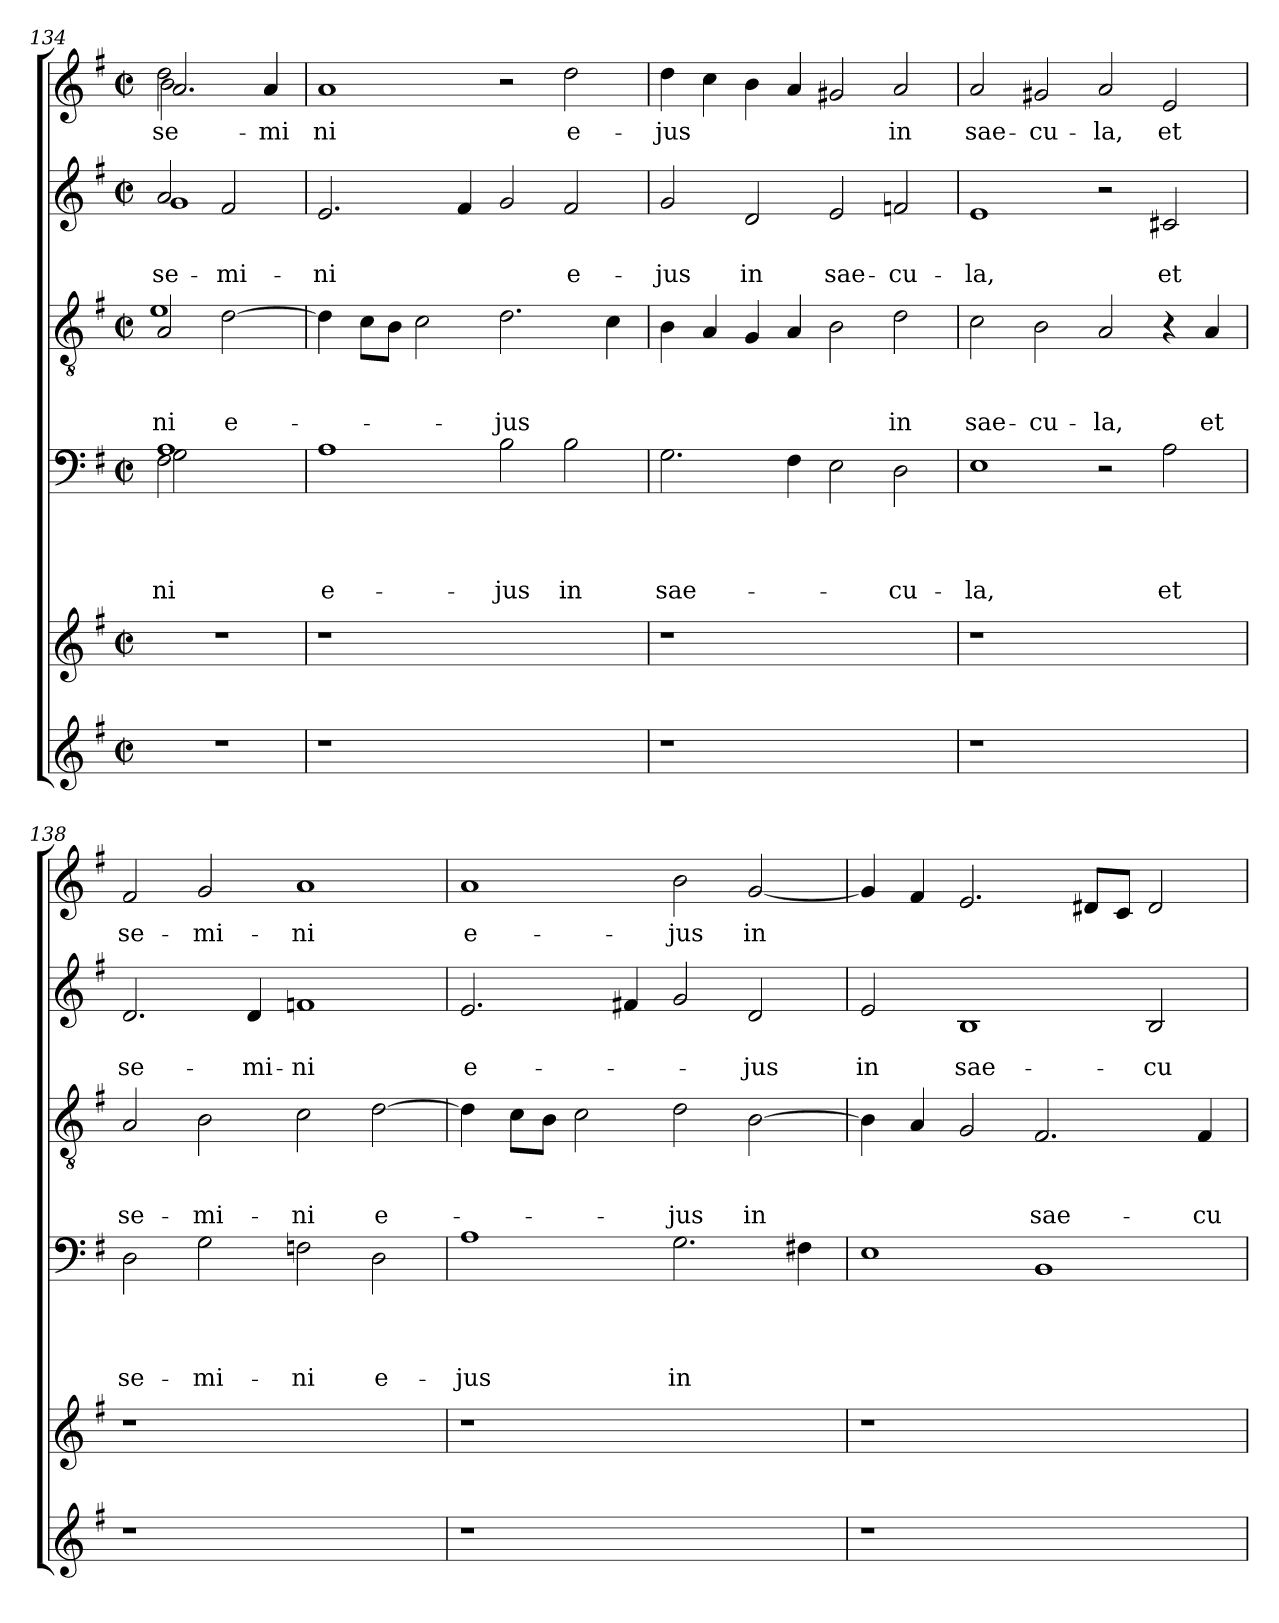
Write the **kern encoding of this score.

**kern	**kern	**kern	**text	**text	**text	**text	**kern	**text	**text	**text	**kern	**text	**text	**kern	**text
*part6	*part5	*part4	*part4	*part4	*part4	*part4	*part3	*part3	*part3	*part3	*part2	*part2	*part2	*part1	*part1
*staff6	*staff5	*staff4	*staff4	*staff4	*staff4	*staff4	*staff3	*staff3	*staff3	*staff3	*staff2	*staff2	*staff2	*staff1	*staff1
*clefG2	*clefG2	*clefF4	*	*	*	*	*clefGv2	*	*	*	*clefG2	*	*	*clefG2	*
*k[f#]	*k[f#]	*k[f#]	*	*	*	*	*k[f#]	*	*	*	*k[f#]	*	*	*k[f#]	*
*G:	*G:	*G:	*	*	*	*	*G:	*	*	*	*G:	*	*	*G:	*
*M2/2	*M2/2	*M2/2	*	*	*	*	*M2/2	*	*	*	*M2/2	*	*	*M2/2	*
*met(c|)	*met(c|)	*met(c|)	*	*	*	*	*met(c|)	*	*	*	*met(c|)	*	*	*met(c|)	*
=134	=134	=134	=134	=134	=134	=134	=134	=134	=134	=134	=134	=134	=134	=134	=134
!	!	!	!	!	!	!LO:LY:b	!	!	!	!	!	!	!	!	!
*	*	*^	*	*	*	*	*	*	*	*	*	*	*	*	*
!	!	!	!	!	!	!	!LO:LY:b	!	!	!	!	!	!	!	!	!
*	*	*	*^	*	*	*	*	*	*	*	*	*	*	*	*	*
!	!	!	!	!	!	!	!	!LO:LY:b:rj	!	!	!	!LO:LY:b	!	!	!	!	!
*	*	*	*	*	*	*	*	*	*^	*	*	*	*	*	*	*	*
!	!	!	!	!	!	!	!	!	!	!	!	!	!LO:LY:b:rj	!	!	!LO:LY:b	!	!
*	*	*	*	*	*	*	*	*	*	*	*	*	*	*^	*	*	*	*
!	!	!	!	!	!	!	!	!	!	!	!	!	!	!	!	!	!LO:LY:b	!	!LO:LY:b
*	*	*	*	*	*	*	*	*	*	*	*	*	*	*	*	*	*	*^	*
*	*	*	*	*	*	*	*	*	*	*	*	*	*	*	*	*	*	*	*^	*
!	!	!	!	!	!	!	!	!	!	!	!	!	!	!	!	!	!	!	!	!	!LO:LY:b
1r	1r	2F#\	2G\	1A	.	.	.	-ni	2A/	1e	.	.	-ni	2a/	1g	.	-se-	2dd\	2b\	2.a/	se-
!	!	!	!	!	!	!	!	!	!	!	!	!	!LO:LY:b:rj	!	!	!	!LO:LY:b	!	!	!	!
.	.	2ryy	2ryy	.	.	.	.	.	[>2d\	.	.	.	-e-	2f#/	.	.	mi-	2ryy	2ryy	.	.
!	!	!	!	!	!	!	!	!	!	!	!	!	!	!	!	!	!	!	!	!	!LO:LY:b
.	.	.	.	.	.	.	.	.	.	.	.	.	.	.	.	.	.	.	.	4a/	-mi-
*	*	*v	*v	*v	*	*	*	*	*	*	*	*	*	*v	*v	*	*	*	*	*	*
*	*	*	*	*	*	*	*v	*v	*	*	*	*	*	*	*	*	*	*
=135	=135	=135	=135	=135	=135	=135	=135	=135	=135	=135	=135	=135	=135	=135	=135	=135	=135
!	!	!	!	!	!	!LO:LY:b:rj	!	!	!	!	!	!	!LO:LY:b	!	!	!	!LO:LY:b
*	*	*	*	*	*	*	*	*	*	*	*	*	*	*v	*v	*v	*
1r	1r	1A	.	.	.	e-	4d\]	.	.	.	2.e/	.	-ni	1a	-ni
.	.	.	.	.	.	.	8c\L	.	.	.	.	.	.	.	.
.	.	.	.	.	.	.	8B\J	.	.	.	.	.	.	.	.
.	.	.	.	.	.	.	2c\	.	.	.	.	.	.	.	.
.	.	.	.	.	.	.	.	.	.	.	4f#/	.	.	.	.
!	!	!	!	!	!	!LO:LY:b	!	!	!	!LO:LY:b	!	!	!	!	!
1ryy	1ryy	2B\	.	.	.	-jus	2.d\	.	.	jus	2g/	.	.	2r	.
!	!	!	!	!	!	!LO:LY:b	!	!	!	!	!	!	!LO:LY:b	!	!LO:LY:b
.	.	2B\	.	.	.	in	.	.	.	.	2f#/	.	e-	2dd\	e-
.	.	.	.	.	.	.	4c\	.	.	.	.	.	.	.	.
=136	=136	=136	=136	=136	=136	=136	=136	=136	=136	=136	=136	=136	=136	=136	=136
!	!	!	!	!	!	!LO:LY:b	!	!	!	!	!	!	!LO:LY:b	!	!LO:LY:b
1r	1r	2.G\	.	.	.	sae-	4B\	.	.	.	2g/	.	-jus	4dd\	-jus
.	.	.	.	.	.	.	4A/	.	.	.	.	.	.	4cc\	.
!	!	!	!	!	!	!	!	!	!	!	!	!	!LO:LY:b	!	!
.	.	.	.	.	.	.	4G/	.	.	.	2d/	.	in	4b\	.
.	.	4F#\	.	.	.	.	4A/	.	.	.	.	.	.	4a/	.
!	!	!	!	!	!	!	!	!	!	!	!	!	!LO:LY:b	!	!
1ryy	1ryy	2E\	.	.	.	.	2B\	.	.	.	2e/	.	sae-	2g#X/	.
!	!	!	!	!	!	!LO:LY:b	!	!	!	!LO:LY:b	!	!	!LO:LY:b	!	!LO:LY:b
.	.	2D\	.	.	.	-cu-	2d\	.	.	in	2fn/	.	-cu-	2a/	in
!!LO:LB:g=z
=137	=137	=137	=137	=137	=137	=137	=137	=137	=137	=137	=137	=137	=137	=137	=137
!	!	!	!	!	!	!LO:LY:b	!	!	!	!LO:LY:b	!	!	!LO:LY:b	!	!LO:LY:b
1r	1r	1E	.	.	.	-la,	2c\	.	.	sae-	1e	.	-la,	2a/	sae-
!	!	!	!	!	!	!	!	!	!	!LO:LY:b	!	!	!	!	!LO:LY:b
.	.	.	.	.	.	.	2B\	.	.	-cu-	.	.	.	2g#X/	-cu-
!	!	!	!	!	!	!	!	!	!	!LO:LY:b	!	!	!	!	!LO:LY:b
1ryy	1ryy	2r	.	.	.	.	2A/	.	.	-la,	2r	.	.	2a/	-la,
!	!	!	!	!	!	!LO:LY:b	!	!	!	!	!	!	!LO:LY:b	!	!LO:LY:b
.	.	2A\	.	.	.	et	4r	.	.	.	2c#X/	.	et	2e/	et
!	!	!	!	!	!	!	!	!	!	!LO:LY:b	!	!	!	!	!
.	.	.	.	.	.	.	4A/	.	.	et	.	.	.	.	.
=138	=138	=138	=138	=138	=138	=138	=138	=138	=138	=138	=138	=138	=138	=138	=138
!	!	!	!	!	!	!LO:LY:b	!	!	!	!LO:LY:b	!	!	!LO:LY:b	!	!LO:LY:b
1r	1r	2D\	.	.	.	se-	2A/	.	.	se-	2.d/	.	se-	2f#/	se-
!	!	!	!	!	!	!LO:LY:b	!	!	!	!LO:LY:b	!	!	!	!	!LO:LY:b
.	.	2G\	.	.	.	-mi-	2B\	.	.	-mi-	.	.	.	2g/	-mi-
!	!	!	!	!	!	!	!	!	!	!	!	!	!LO:LY:b	!	!
.	.	.	.	.	.	.	.	.	.	.	4d/	.	-mi-	.	.
!	!	!	!	!	!	!LO:LY:b	!	!	!	!LO:LY:b	!	!	!LO:LY:b:rj	!	!LO:LY:b
1ryy	1ryy	2Fn\	.	.	.	-ni	2c\	.	.	-ni	1fn	.	-ni	1a	-ni
!	!	!	!	!	!	!LO:LY:b	!	!	!	!LO:LY:b:rj	!	!	!	!	!
.	.	2D\	.	.	.	e-	[>2d\	.	.	e-	.	.	.	.	.
=139	=139	=139	=139	=139	=139	=139	=139	=139	=139	=139	=139	=139	=139	=139	=139
!	!	!	!	!	!	!LO:LY:b	!	!	!	!	!	!	!LO:LY:b:rj	!	!LO:LY:b:rj
1r	1r	1A	.	.	.	-jus	4d\]	.	.	.	2.e/	.	e-	1a	e-
.	.	.	.	.	.	.	8c\L	.	.	.	.	.	.	.	.
.	.	.	.	.	.	.	8B\J	.	.	.	.	.	.	.	.
.	.	.	.	.	.	.	2c\	.	.	.	.	.	.	.	.
.	.	.	.	.	.	.	.	.	.	.	4f#X/	.	.	.	.
!	!	!	!	!	!	!LO:LY:b	!	!	!	!LO:LY:b	!	!	!	!	!LO:LY:b
1ryy	1ryy	2.G\	.	.	.	in	2d\	.	.	-jus	2g/	.	.	2b\	-jus
!	!	!	!	!	!	!	!	!	!	!LO:LY:b	!	!	!LO:LY:b	!	!LO:LY:b
.	.	.	.	.	.	.	[>2B\	.	.	in	2d/	.	-jus	[<2g/	in
.	.	4F#X\	.	.	.	.	.	.	.	.	.	.	.	.	.
=140	=140	=140	=140	=140	=140	=140	=140	=140	=140	=140	=140	=140	=140	=140	=140
!	!	!	!	!	!	!	!	!	!	!	!	!	!LO:LY:b	!	!
1r	1r	1E	.	.	.	.	4B\]	.	.	.	2e/	.	in	4g/]	.
.	.	.	.	.	.	.	4A/	.	.	.	.	.	.	4f#/	.
!	!	!	!	!	!	!	!	!	!	!	!	!	!LO:LY:b	!	!
.	.	.	.	.	.	.	2G/	.	.	.	1B	.	sae-	2.e/	.
!	!	!	!	!	!	!	!	!	!	!LO:LY:b	!	!	!	!	!
1ryy	1ryy	1BB	.	.	.	.	2.F#/	.	.	sae-	.	.	.	.	.
.	.	.	.	.	.	.	.	.	.	.	.	.	.	8d#/L	.
.	.	.	.	.	.	.	.	.	.	.	.	.	.	8c/J	.
!	!	!	!	!	!	!	!	!	!	!	!	!	!LO:LY:b	!	!
.	.	.	.	.	.	.	.	.	.	.	2B/	.	-cu-	2d#/	.
!	!	!	!	!	!	!	!	!	!	!LO:LY:b	!	!	!	!	!
.	.	.	.	.	.	.	4F#/	.	.	-cu-	.	.	.	.	.
=	=	=	=	=	=	=	=	=	=	=	=	=	=	=	=
*-	*-	*-	*-	*-	*-	*-	*-	*-	*-	*-	*-	*-	*-	*-	*-
